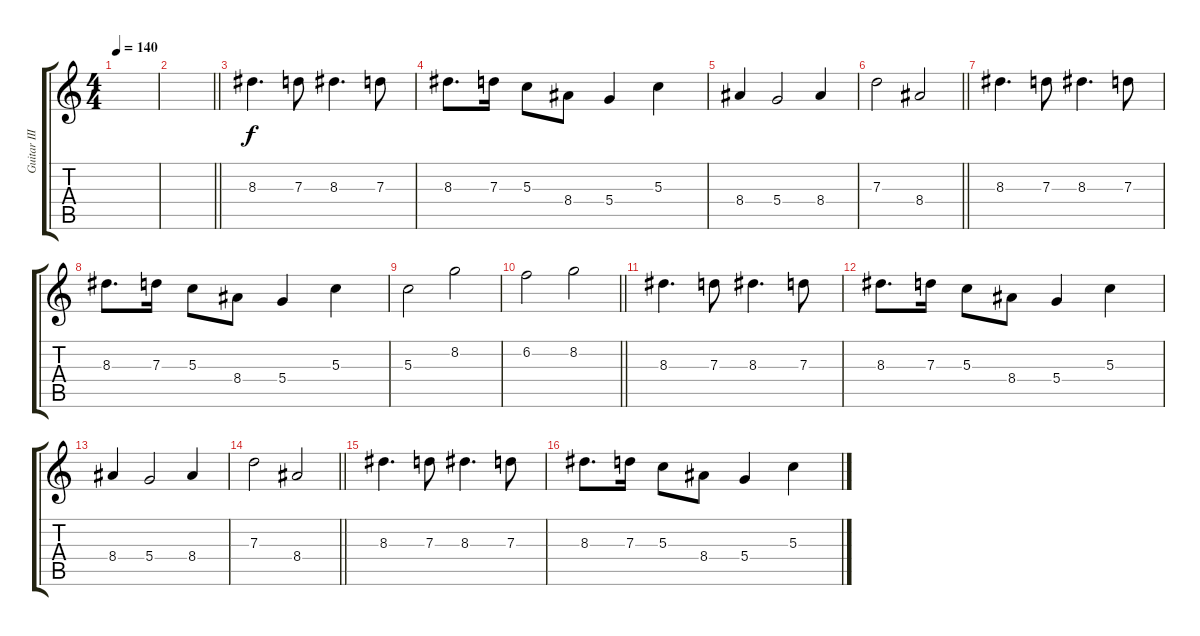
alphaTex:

\track ("Guitar III" "Guitar III") {instrument acousticguitarnylon}
\staff {score tabs}
\tuning (E4 B3 G3 D3 A2 E2) {hide}
\ts (4 4)
\tempo 140
\clef g2
\ks c
|
\barLineRight lightlight
|
\section ("" "")
8.3.4{d volume 12 instrument acousticguitarnylon} 7.3.8 8.3.4{d} 7.3.8 |
8.3.8{d} 7.3.16 5.3.8 8.4.8 5.4.4 5.3.4 |
8.4.4 5.4.2 8.4.4 |
\barLineRight lightlight
7.3.2 8.4.2 |
\section ("" "")
8.3.4{d} 7.3.8 8.3.4{d} 7.3.8 |
8.3.8{d} 7.3.16 5.3.8 8.4.8 5.4.4 5.3.4 |
5.3.2 8.2.2 |
\barLineRight lightlight
6.2.2 8.2.2 |
\section ("" "")
8.3.4{d} 7.3.8 8.3.4{d} 7.3.8 |
8.3.8{d} 7.3.16 5.3.8 8.4.8 5.4.4 5.3.4 |
8.4.4 5.4.2 8.4.4 |
\barLineRight lightlight
7.3.2 8.4.2 |
\section ("" "")
8.3.4{d} 7.3.8 8.3.4{d} 7.3.8 |
8.3.8{d} 7.3.16 5.3.8 8.4.8 5.4.4 5.3.4
